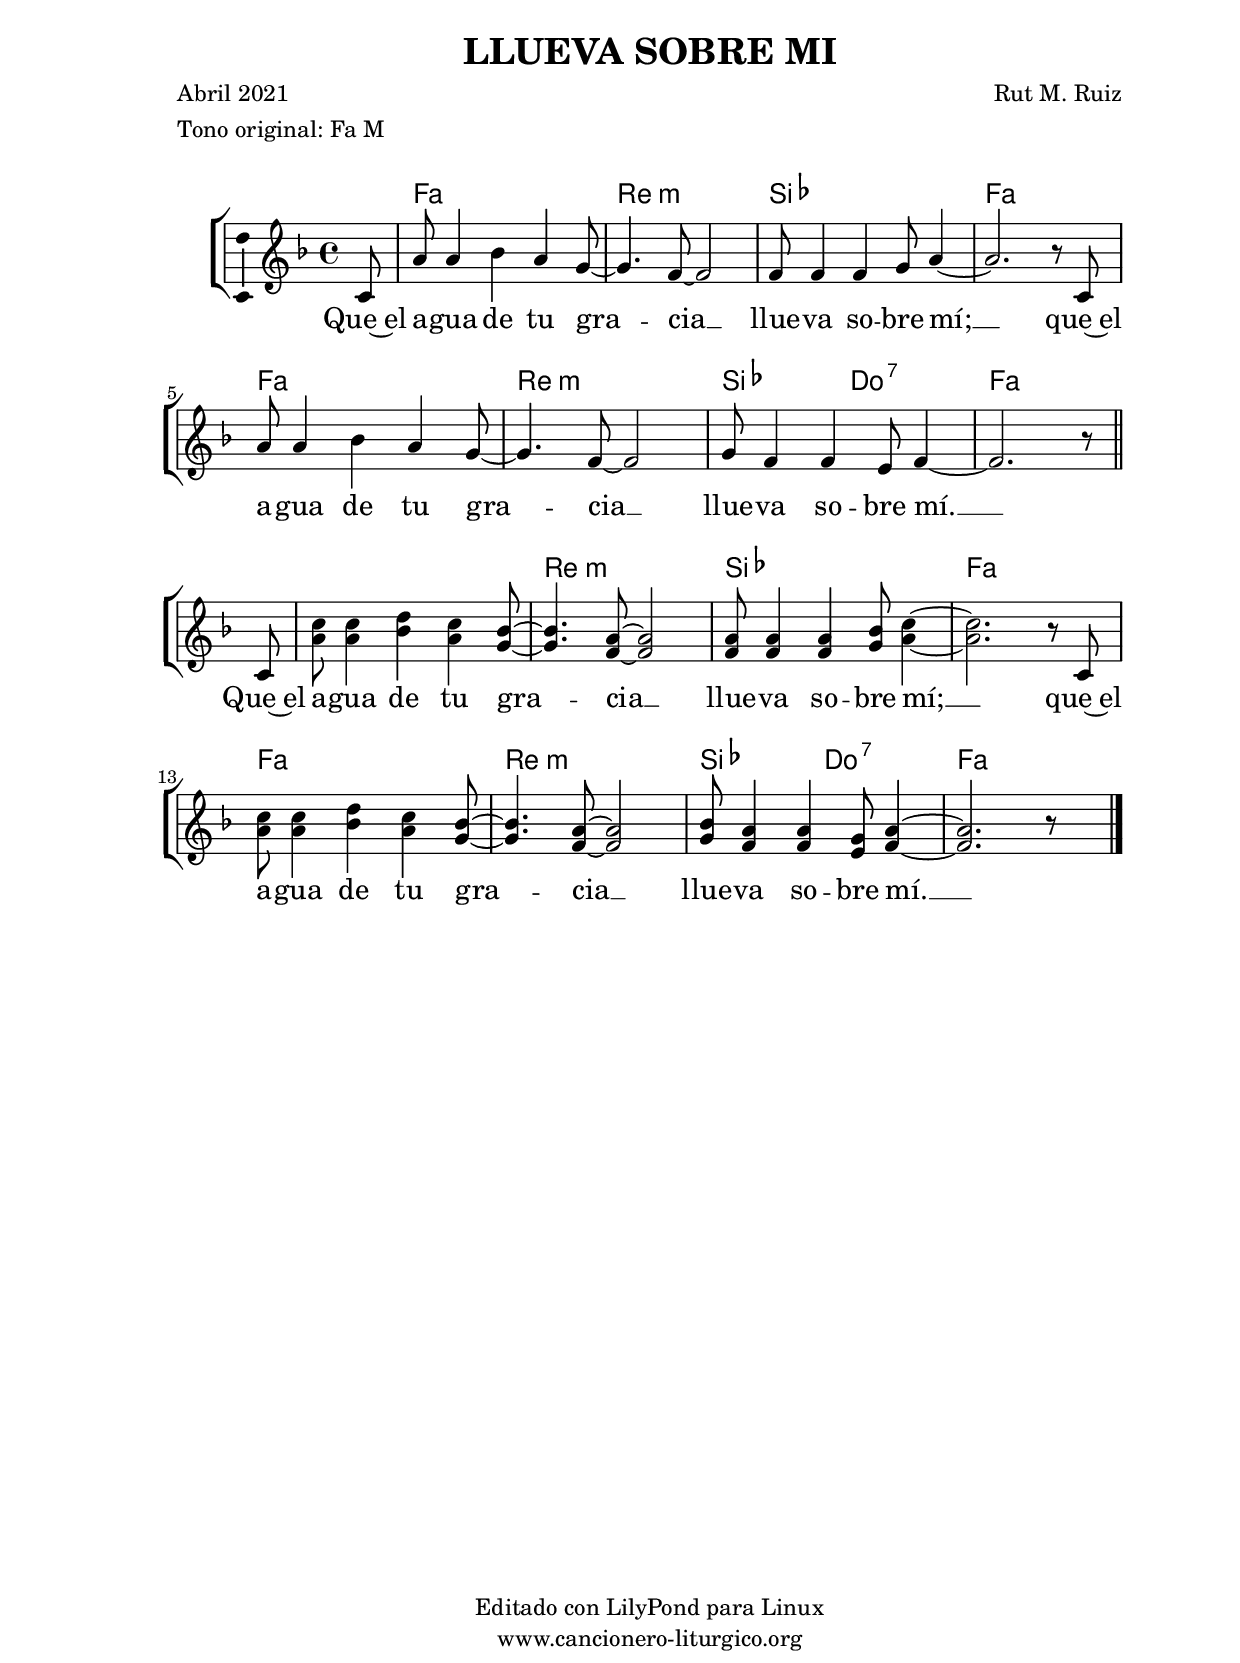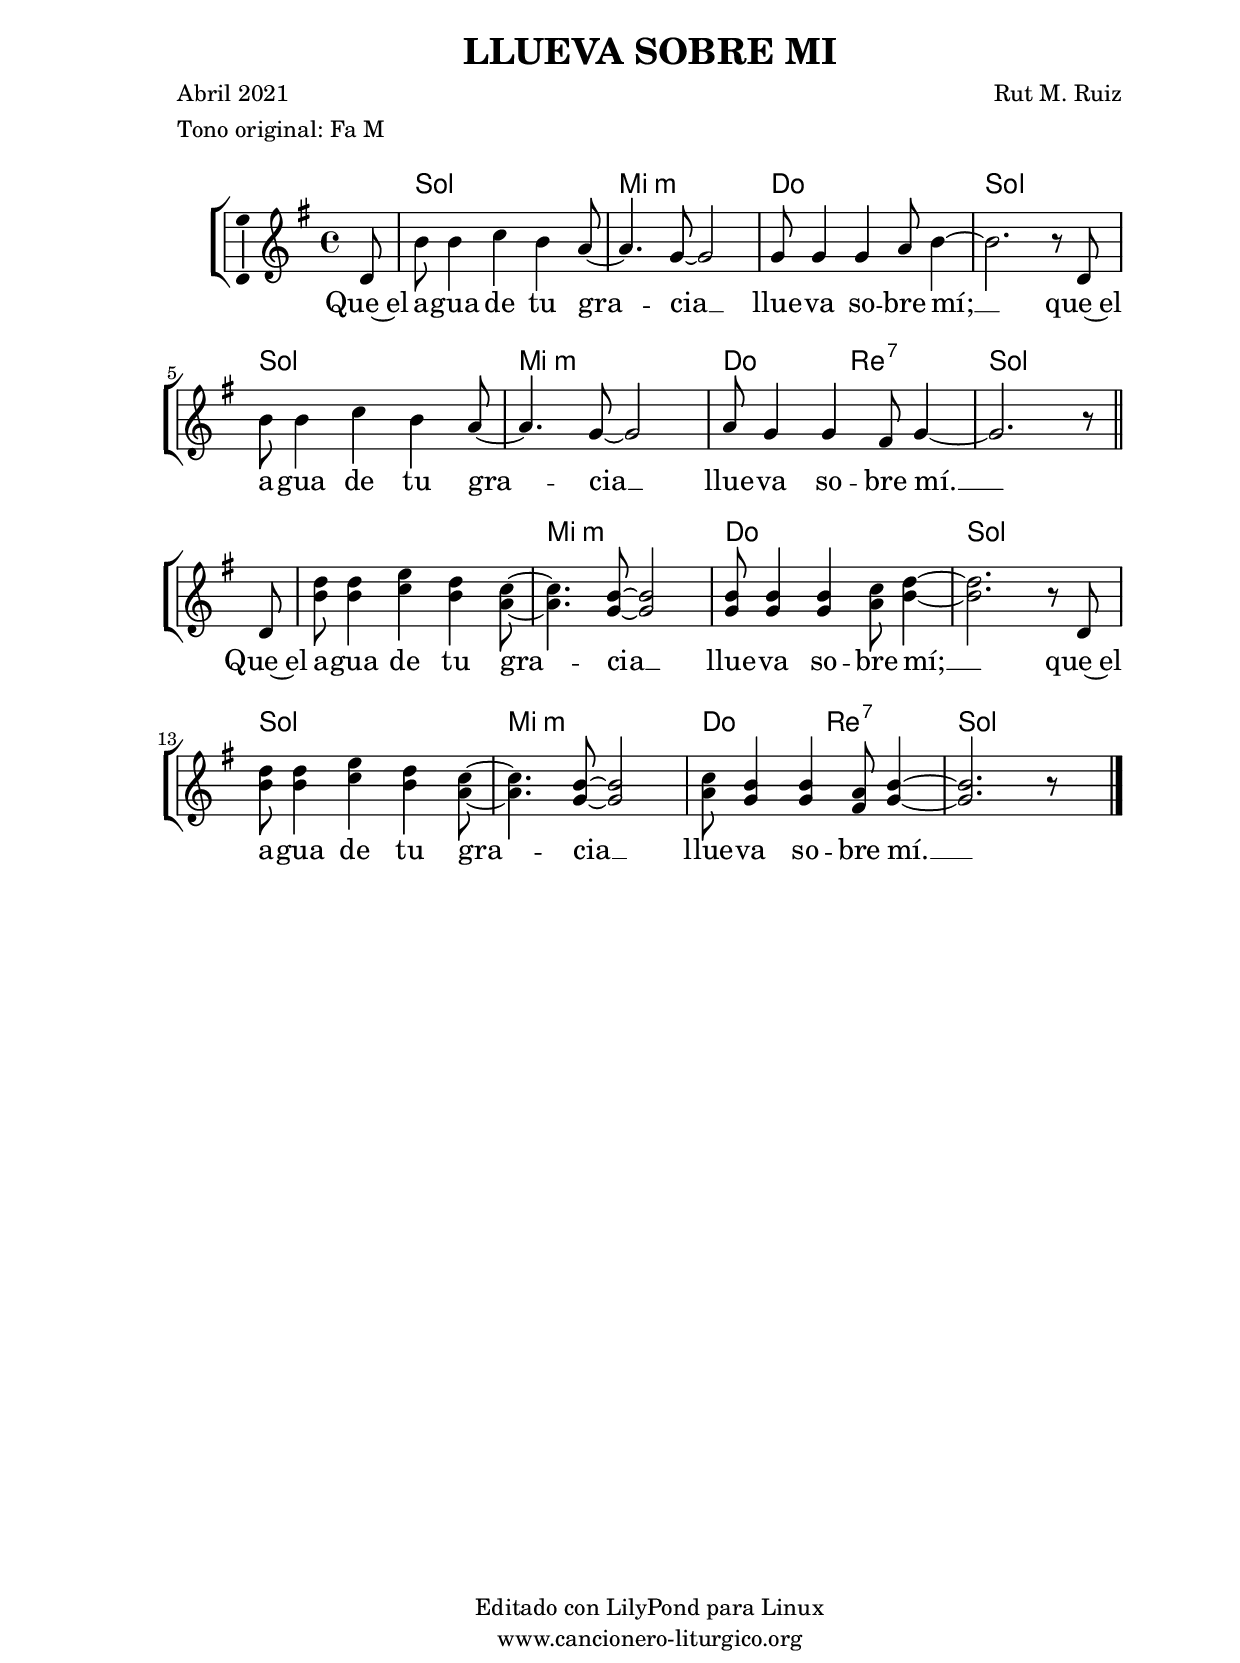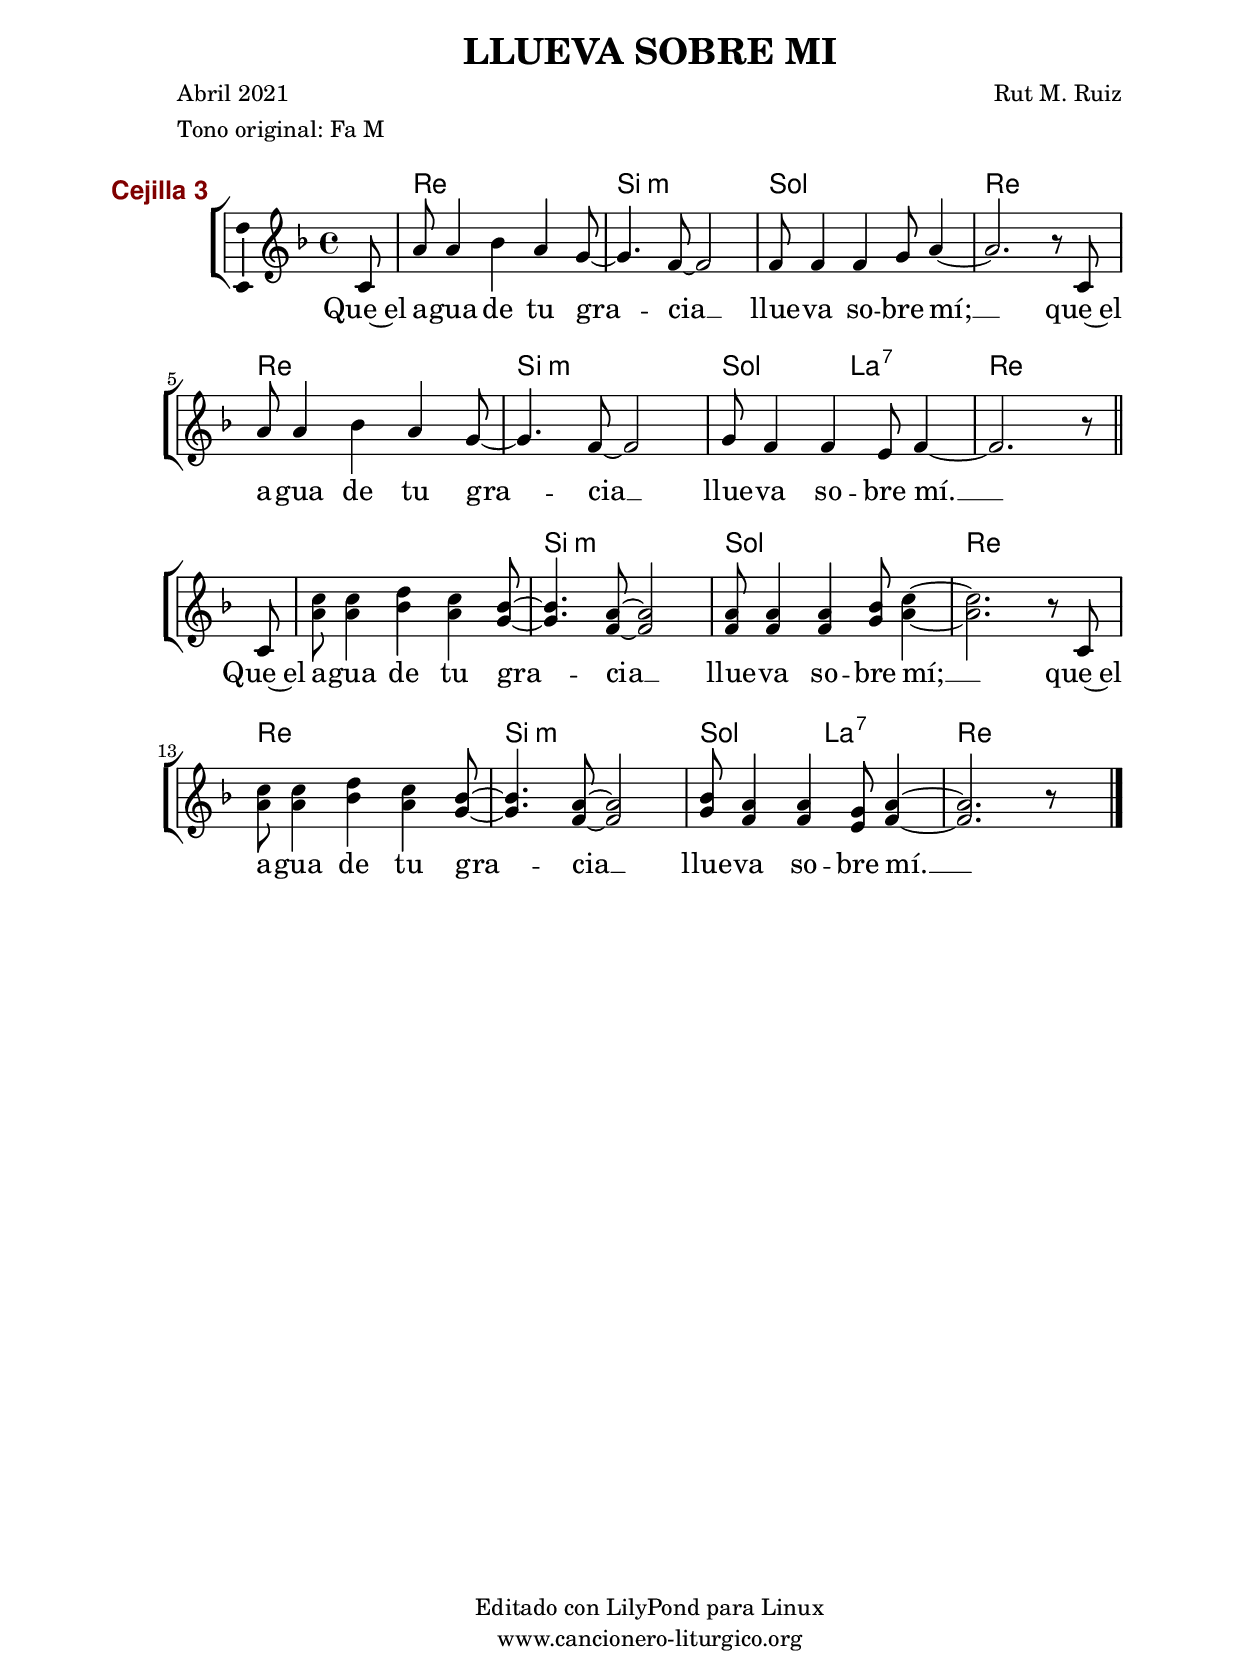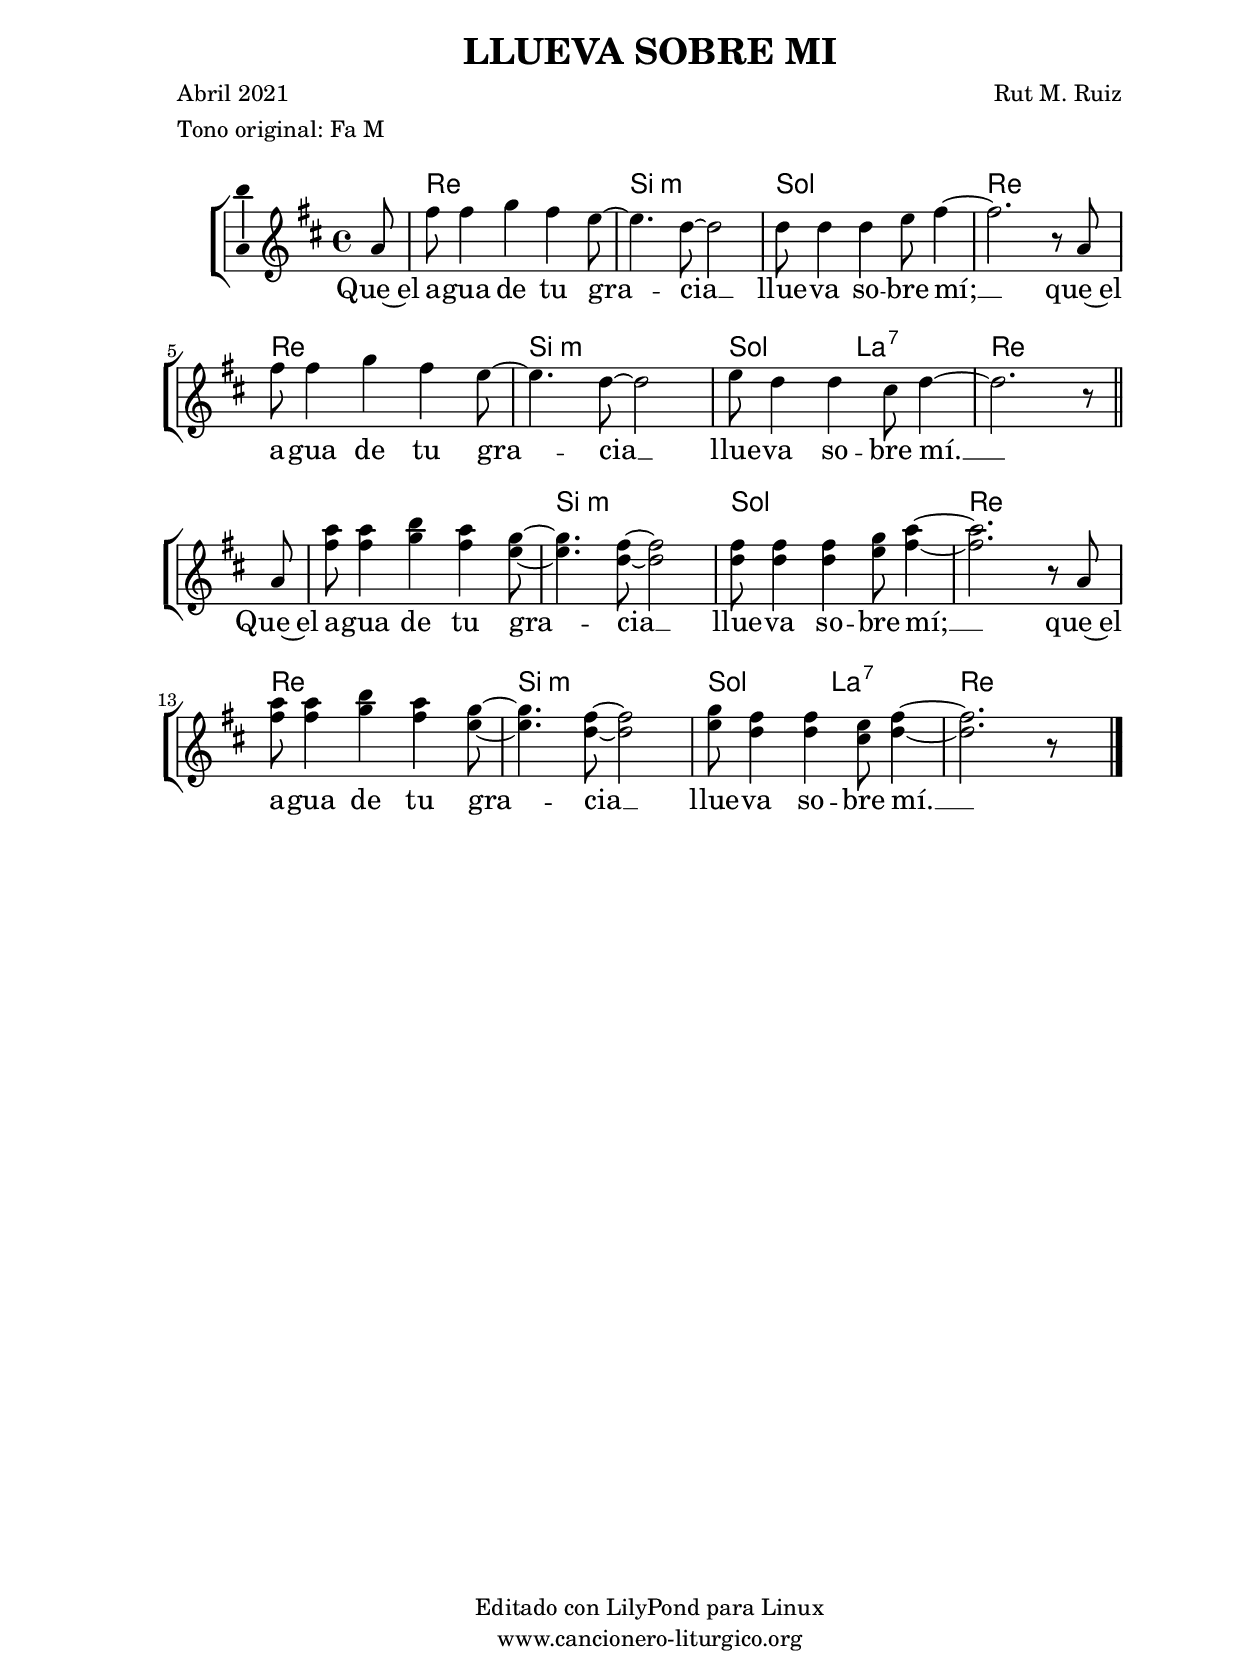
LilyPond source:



%versión de lilypond para la que se ha escrito esta partitura:
\version "2.16.0"

	%Tamaño papel
	#(set-default-paper-size "a4")
	%Tamaño partitura
	#(set-global-staff-size 20)
	%No responde al pulsar sobre una nota
	#(ly:set-option 'point-and-click #f)

%parámetros del encabezamiento:
\header {
	title = "LLUEVA SOBRE MI"
	subtitle = ""
	composer = "Rut M. Ruiz"
	poet = "Abril 2021"
	meter = "Tono original: Fa M"
	arranger = ""
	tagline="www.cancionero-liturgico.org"
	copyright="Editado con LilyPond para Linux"
	tiempo = ""
	usos = "Aspersión"
	letra = ""
	}

%parámetros asociados al papel:
\paper  {
	oddHeaderMarkup = \markup {\fill-line { \on-the-fly #not-first-page \fromproperty #'header:title \on-the-fly #not-first-page \fromproperty #'header:composer }}
	evenHeaderMarkup = \markup {\fill-line { \fromproperty #'header:composer \fromproperty #'header:title }}
	#(set-paper-size "a4")
	print-page-number = ##f
	first-page-number = 1
	print-first-page-number = ##f
%	head-separation = 3.0 \cm
	top-margin = 2.0 \cm
%%%	bottom-margin = 0.5\cm
	bottom-margin = 0.2\cm
	left-margin = 3.0 \cm
	line-width = 16.0 \cm 
	indent = 8\mm
	interscoreline = 2.\mm
	between-system-space = 15\mm
%	para que las partituras no llenen la hoja:
	ragged-bottom = ##t
%	idem para la última hoja:
	ragged-last-bottom = ##f
%	para que las partituras llenen el ancho del papel:
	ragged-last = ##f
	after-title-space = 2.5 \cm
%page-count=1
%system-count=12

	%Flexible Vertical Spacing
%	markup-markup-spacing =
%	#'((basic-distance . 15) (minimum-distance . 15) (padding . 3))
	markup-system-spacing =
	#'((basic-distance . 15) (minimum-distance . 15) (padding . 3))
	system-system-spacing =
	#'((basic-distance . 15) (minimum-distance . 15) (padding . 3))
	score-system-spacing =
	#'((basic-distance . 15) (minimum-distance . 15) (padding . 5))
%	top-system-spacing = % header
%	#'((basic-distance . 8) (minimum-distance . 0) (padding . 0))
%	top-markup-spacing =
%	#'((basic-distance . 20) (minimum-distance . 20) (padding . 0))
	last-bottom-spacing = % footer
	#'((basic-distance . 5) (minimum-distance . 5) (padding . 0))
%	score-markup-spacing =
%	#'((basic-distance . 16) (minimum-distance . 13) (padding . 0))

	}


%parámetros que afectan a toda la partitura:
global =  {
	%clave de sol (G):
	\clef G
	%armadura:
%	\transpose f ees
	\key f \major
	\tempo 4=130
	\set Score.tempoHideNote = ##t
	}


acordes = {
	\italianChords
	\chordmode {
%	\transpose f ees
{

s8
f1 d:m bes f
f1 d:m bes2 c:7 f1
f1 d:m bes f
f1 d:m bes2 c:7 f1

	}
	}
}


melodia = 
%	\transpose f ees
{
	\time 4/4

\relative c'{

\partial8
c8
a'8 a4 bes a g8~
g4. f8~f2
f8 f4 f g8 a4~
a2. r8 c,8
a'8 a4 bes a g8~
g4. f8~f2
g8 f4 f e8 f4~
f2. r8

\bar"||"
\break

c8
<a' c>8 <a c>4 <bes d> <a c> <g bes>8~
<g bes>4. <f a>8~<f a>2
<f a>8 <f a>4 <f a> <g bes>8 <a c>4~
<a c>2. r8 c,8
<a' c>8 <a c>4 <bes d> <a c> <g bes>8~
<g bes>4. <f a>8~<f a>2
<g bes>8 <f a>4 <f a> <e g>8 <f a>4~
<f a>2. r8 s8

}

	\bar "|."
	}


texto = \lyricmode {
Que~el a -- gua de tu gra -- cia __
llue -- va so -- bre mí; __
que~el a -- gua de tu gra -- cia __
llue -- va so -- bre mí. __

Que~el a -- gua de tu gra -- cia __
llue -- va so -- bre mí; __
que~el a -- gua de tu gra -- cia __
llue -- va so -- bre mí. __

	}

acordesStaff = \context ChordNames = acordesStaff <<
	\set chordChanges = ##t
	\acordes
	>>


%%%%%%%%%%%%%%%%%%%%%%%%%%%%%%%%%%% CEJILLA %%%%%%%%%%%%%%%%%%%%%%%%%%%%%%%%%%%
acordescejilla = {
%%%	\override ChordNames.ChordName #'font-size = #-1
%%%	\override ChordNames.ChordName #'font-series = #'bold
	\transpose f d {
		\acordes
		}
	}

acordescejillaStaff = \context ChordNames = acordescejillaStaff <<
	\set Staff.instrumentName = \markup \with-color #darkred \larger \bold \sans "Cejilla 3"
	\set chordChanges = ##t
	\acordescejilla
	>>
%%%%%%%%%%%%%%%%%%%%%%%%%%%%%%%%%%% CEJILLA %%%%%%%%%%%%%%%%%%%%%%%%%%%%%%%%%%%


vozStaff = \context Voice = vozStaff
\with {\consists "Ambitus_engraver"}
<<
%	\set Staff.instrumentName = ""
%	\set Staff.shortInstrumentName = ""
%	\set Staff.midiInstrument = #"clarinet"
%	\set Staff.midiInstrument = #"cello"
	\set Staff.midiInstrument = #"flute"
%	\set Staff.midiInstrument = #"electric guitar (jazz)"
%	\set Staff.midiInstrument = #"english horn"
%	\set Staff.midiInstrument = #"violin"
%	\set Staff.midiInstrument = #"glockenspiel"
	\set Staff.midiMinimumVolume = #0.7
	\set Staff.midiMaximumVolume = #0.9
	\global
	\melodia
	>>

textoStaff = \context Lyrics = textoStaff <<
	\lyricsto vozStaff \texto
	>>


\book {
	\score {
		<<
		\context ChoirStaff {
			\override StaffGroup.SystemStartBracket #'collapse-height = #1
			\override Score.SystemStartBar #'collapse-height = #1
			<<
			\acordesStaff
			\vozStaff
			\textoStaff
			>>
			}

		>>
		\layout {
	    		\context {
				\Lyrics
				\override LyricText #'font-size = #2
				}
	   		 \context {
				\Score
				\override StaffSymbol #'staff-space = #(magstep +3)
				}
			}
		}
	\score {
		\unfoldRepeats
		<<
		\context ChoirStaff {
			<<
			\acordesStaff
			\vozStaff
			>>
			}

		>>
		\midi {
	  		\context {
	  			\Score
				tempoWholesPerMinute = #(ly:make-moment 70 4)
				}
			}
		}
	}


%Partitura para guitarra
#(define output-suffix "G")
\book {
	\score {
		<<
		\context ChoirStaff {
			\override StaffGroup.SystemStartBracket #'collapse-height = #1
			\override Score.SystemStartBar #'collapse-height = #1
			<<
			\acordescejillaStaff
			\vozStaff
			\textoStaff
			>>
			}

		>>
		\layout {
%%%%%%%%%%%%%%%%%%%%%%%%%%%%%%%%%%% CEJILLA %%%%%%%%%%%%%%%%%%%%%%%%%%%%%%%%%%%
			\context {
				\ChordNames \consists Instrument_name_engraver
				}
%%%%%%%%%%%%%%%%%%%%%%%%%%%%%%%%%%% CEJILLA %%%%%%%%%%%%%%%%%%%%%%%%%%%%%%%%%%%
	    		\context {
				\Lyrics
				\override LyricText #'font-size = #2
				}
	   		 \context {
				\Score
				\override StaffSymbol #'staff-space = #(magstep +3)
				}
			}
		}
	}


#(define output-suffix "C")
\book {
	\score {
		<<
		\context ChoirStaff {
			\override StaffGroup.SystemStartBracket #'collapse-height = #1
			\override Score.SystemStartBar #'collapse-height = #1
\transpose c d
			<<
			\acordesStaff
			\vozStaff
			\textoStaff
			>>
			}

		>>
		\layout {
	    		\context {
				\Lyrics
				\override LyricText #'font-size = #2
				}
	   		 \context {
				\Score
				\override StaffSymbol #'staff-space = #(magstep +3)
				}
			}
		}
	}


#(define output-suffix "S")
\book {
	\score {
		<<
		\context ChoirStaff {
			\override StaffGroup.SystemStartBracket #'collapse-height = #1
			\override Score.SystemStartBar #'collapse-height = #1
\transpose c a
			<<
			\acordesStaff
			\vozStaff
			\textoStaff
			>>
			}

		>>
		\layout {
	    		\context {
				\Lyrics
				\override LyricText #'font-size = #2
				}
	   		 \context {
				\Score
				\override StaffSymbol #'staff-space = #(magstep +3)
				}
			}
		}
	}


